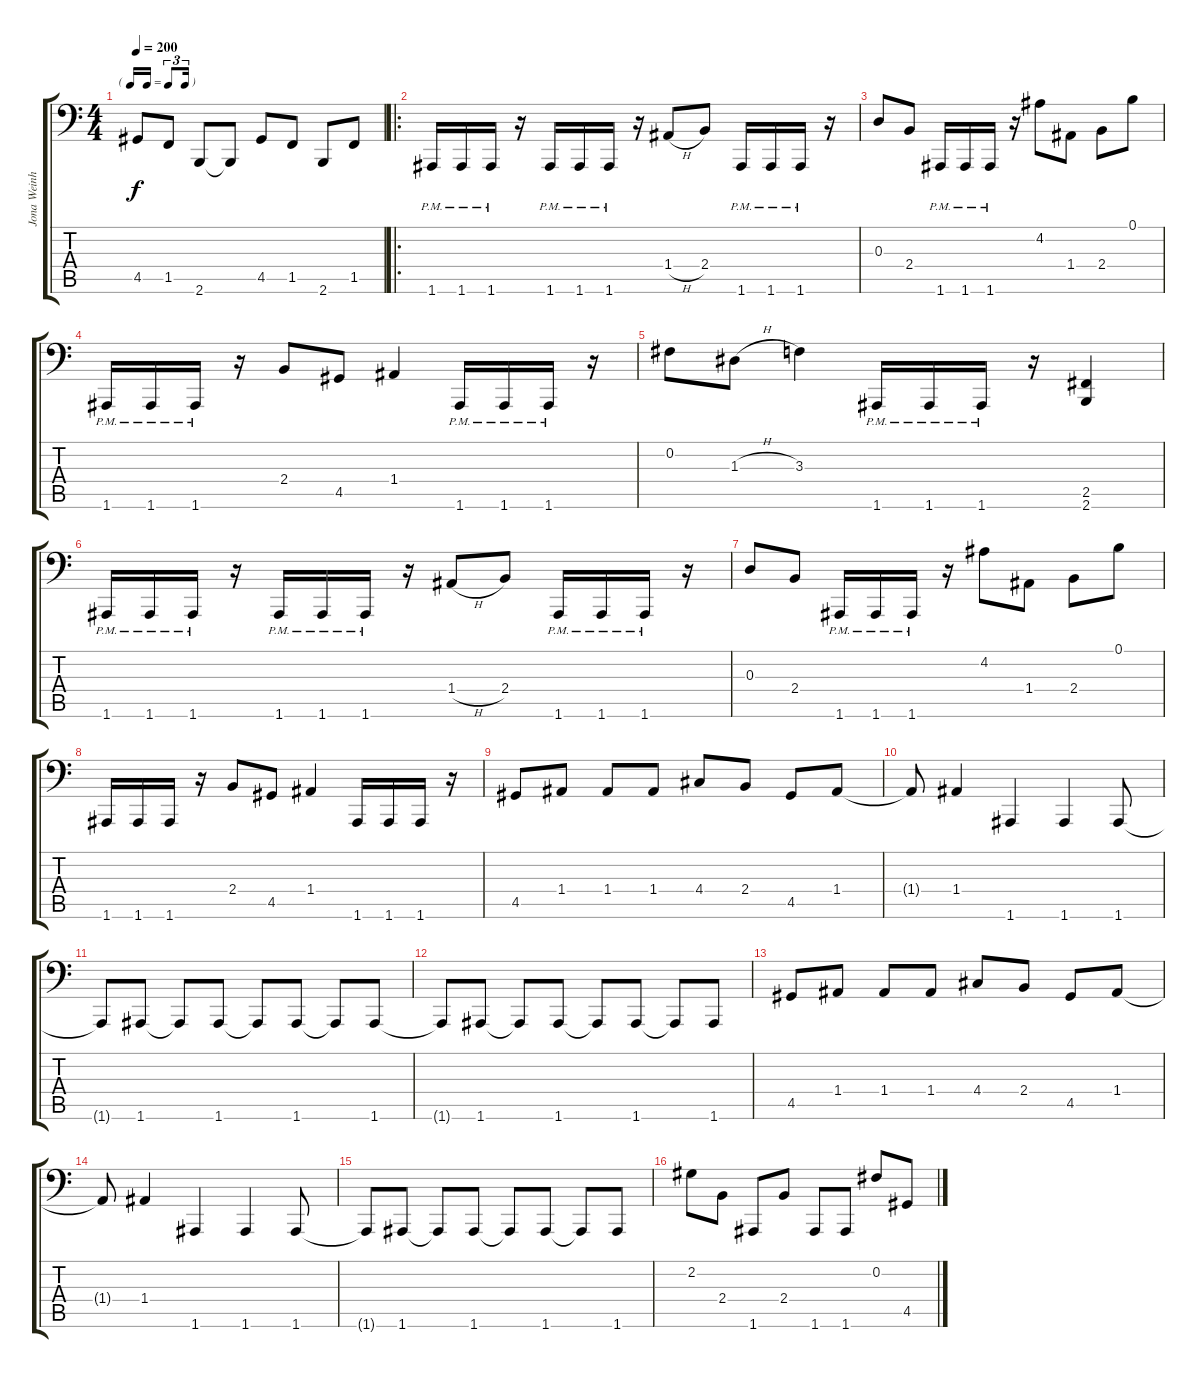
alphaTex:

\track ("Jona Weinhofen " "Jona Weinh") {instrument overdrivenguitar}
\staff {score tabs}
\tuning (B2 Gb2 D2 A1 E1 A0) {hide}
\ts (4 4)
\tf triplet16th
\tempo 200
\clef f4
\ks c
4.5.8{dy f} 1.5.8 2.6.8 2.6{t}.8 4.5.8 1.5.8 2.6.8 1.5.8 |
\ro
1.6{pm}.16 1.6{pm}.16 1.6{pm}.16 r.16 1.6{pm}.16 1.6{pm}.16 1.6{pm}.16 r.16 1.4{h}.8 2.4.8 1.6{pm}.16 1.6{pm}.16 1.6{pm}.16 r.16 |
0.3.8 2.4.8 1.6{pm}.16 1.6{pm}.16 1.6{pm}.16 r.16 4.2.8 1.4.8 2.4.8 0.1.8 |
1.6{pm}.16 1.6{pm}.16 1.6{pm}.16 r.16 2.4.8 4.5.8 1.4.4 1.6{pm}.16 1.6{pm}.16 1.6{pm}.16 r.16 |
0.2.8 1.3{h}.8 3.3.4 1.6{pm}.16 1.6{pm}.16 1.6{pm}.16 r.16 (2.5 2.6).4 |
1.6{pm}.16 1.6{pm}.16 1.6{pm}.16 r.16 1.6{pm}.16 1.6{pm}.16 1.6{pm}.16 r.16 1.4{h}.8 2.4.8 1.6{pm}.16 1.6{pm}.16 1.6{pm}.16 r.16 |
0.3.8 2.4.8 1.6{pm}.16 1.6{pm}.16 1.6{pm}.16 r.16 4.2.8 1.4.8 2.4.8 0.1.8 |
1.6.16 1.6.16 1.6.16 r.16 2.4.8 4.5.8 1.4.4 1.6.16 1.6.16 1.6.16 r.16 |
4.5.8 1.4.8 1.4.8 1.4.8 4.4.8 2.4.8 4.5.8 1.4.8 |
1.4{t}.8 1.4.4 1.6.4 1.6.4 1.6.8 |
1.6{t}.8 1.6.8 1.6{t}.8 1.6.8 1.6{t}.8 1.6.8 1.6{t}.8 1.6.8 |
1.6{t}.8 1.6.8 1.6{t}.8 1.6.8 1.6{t}.8 1.6.8 1.6{t}.8 1.6.8 |
4.5.8 1.4.8 1.4.8 1.4.8 4.4.8 2.4.8 4.5.8 1.4.8 |
1.4{t}.8 1.4.4 1.6.4 1.6.4 1.6.8 |
1.6{t}.8 1.6.8 1.6{t}.8 1.6.8 1.6{t}.8 1.6.8 1.6{t}.8 1.6.8 |
2.2.8 2.4.8 1.6.8 2.4.8 1.6.8 1.6.8 0.2.8 4.5.8
